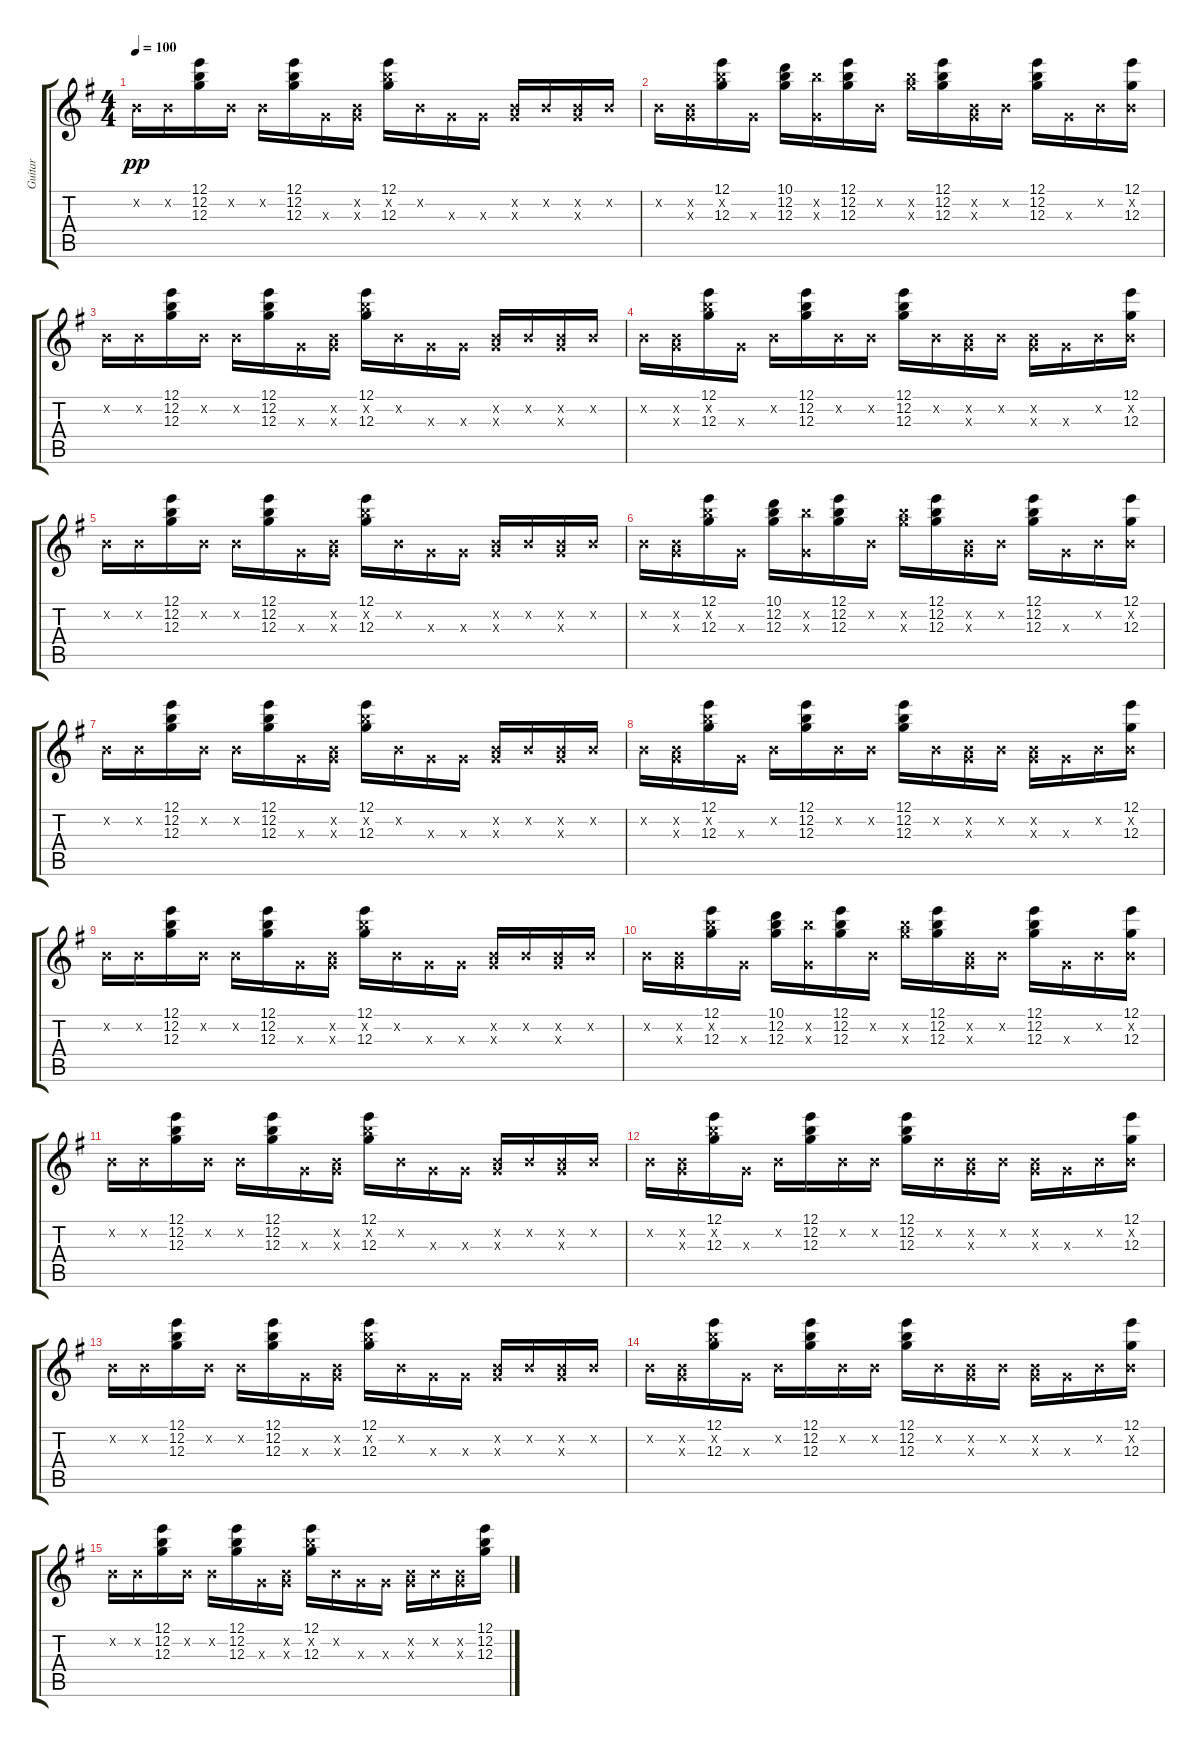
\track ("Guitar" "Guitar") {instrument overdrivenguitar}
\staff {score tabs}
\tuning (E4 B3 G3 D3 A2 E2) {hide}
\ts (4 4)
\tempo 100
\clef g2
\ks eminor
0.2{x}.16{dy pp} 0.2{x}.16 (12.1 12.2 12.3).16 0.2{x}.16 0.2{x}.16 (12.1 12.2 12.3).16 0.3{x}.16 (0.2{x} 0.3{x}).16 (12.1 12.2{x} 12.3).16 0.2{x}.16 0.3{x}.16 0.3{x}.16 (0.2{x} 0.3{x}).16 0.2{x}.16 (0.2{x} 0.3{x}).16 0.2{x}.16 |
0.2{x}.16 (0.2{x} 0.3{x}).16 (12.1 12.2{x} 12.3).16 0.3{x}.16 (10.1 12.2 12.3).16 (12.2{x} 0.3{x}).16 (12.1 12.2 12.3).16 0.2{x}.16 (12.2{x} 12.3{x}).16 (12.1 12.2 12.3).16 (0.2{x} 0.3{x}).16 0.2{x}.16 (12.1 12.2 12.3).16 0.3{x}.16 0.2{x}.16 (12.1 0.2{x} 12.3).16 |
0.2{x}.16 0.2{x}.16 (12.1 12.2 12.3).16 0.2{x}.16 0.2{x}.16 (12.1 12.2 12.3).16 0.3{x}.16 (0.2{x} 0.3{x}).16 (12.1 12.2{x} 12.3).16 0.2{x}.16 0.3{x}.16 0.3{x}.16 (0.2{x} 0.3{x}).16 0.2{x}.16 (0.2{x} 0.3{x}).16 0.2{x}.16 |
0.2{x}.16 (0.2{x} 0.3{x}).16 (12.1 12.2{x} 12.3).16 0.3{x}.16 0.2{x}.16 (12.1 12.2 12.3).16 0.2{x}.16 0.2{x}.16 (12.1 12.2 12.3).16 0.2{x}.16 (0.2{x} 0.3{x}).16 0.2{x}.16 (0.2{x} 0.3{x}).16 0.3{x}.16 0.2{x}.16 (12.1 0.2{x} 12.3).16 |
0.2{x}.16 0.2{x}.16 (12.1 12.2 12.3).16 0.2{x}.16 0.2{x}.16 (12.1 12.2 12.3).16 0.3{x}.16 (0.2{x} 0.3{x}).16 (12.1 12.2{x} 12.3).16 0.2{x}.16 0.3{x}.16 0.3{x}.16 (0.2{x} 0.3{x}).16 0.2{x}.16 (0.2{x} 0.3{x}).16 0.2{x}.16 |
0.2{x}.16 (0.2{x} 0.3{x}).16 (12.1 12.2{x} 12.3).16 0.3{x}.16 (10.1 12.2 12.3).16 (12.2{x} 0.3{x}).16 (12.1 12.2 12.3).16 0.2{x}.16 (12.2{x} 12.3{x}).16 (12.1 12.2 12.3).16 (0.2{x} 0.3{x}).16 0.2{x}.16 (12.1 12.2 12.3).16 0.3{x}.16 0.2{x}.16 (12.1 0.2{x} 12.3).16 |
0.2{x}.16 0.2{x}.16 (12.1 12.2 12.3).16 0.2{x}.16 0.2{x}.16 (12.1 12.2 12.3).16 0.3{x}.16 (0.2{x} 0.3{x}).16 (12.1 12.2{x} 12.3).16 0.2{x}.16 0.3{x}.16 0.3{x}.16 (0.2{x} 0.3{x}).16 0.2{x}.16 (0.2{x} 0.3{x}).16 0.2{x}.16 |
0.2{x}.16 (0.2{x} 0.3{x}).16 (12.1 12.2{x} 12.3).16 0.3{x}.16 0.2{x}.16 (12.1 12.2 12.3).16 0.2{x}.16 0.2{x}.16 (12.1 12.2 12.3).16 0.2{x}.16 (0.2{x} 0.3{x}).16 0.2{x}.16 (0.2{x} 0.3{x}).16 0.3{x}.16 0.2{x}.16 (12.1 0.2{x} 12.3).16 |
0.2{x}.16 0.2{x}.16 (12.1 12.2 12.3).16 0.2{x}.16 0.2{x}.16 (12.1 12.2 12.3).16 0.3{x}.16 (0.2{x} 0.3{x}).16 (12.1 12.2{x} 12.3).16 0.2{x}.16 0.3{x}.16 0.3{x}.16 (0.2{x} 0.3{x}).16 0.2{x}.16 (0.2{x} 0.3{x}).16 0.2{x}.16 |
0.2{x}.16 (0.2{x} 0.3{x}).16 (12.1 12.2{x} 12.3).16 0.3{x}.16 (10.1 12.2 12.3).16 (12.2{x} 0.3{x}).16 (12.1 12.2 12.3).16 0.2{x}.16 (12.2{x} 12.3{x}).16 (12.1 12.2 12.3).16 (0.2{x} 0.3{x}).16 0.2{x}.16 (12.1 12.2 12.3).16 0.3{x}.16 0.2{x}.16 (12.1 0.2{x} 12.3).16 |
0.2{x}.16 0.2{x}.16 (12.1 12.2 12.3).16 0.2{x}.16 0.2{x}.16 (12.1 12.2 12.3).16 0.3{x}.16 (0.2{x} 0.3{x}).16 (12.1 12.2{x} 12.3).16 0.2{x}.16 0.3{x}.16 0.3{x}.16 (0.2{x} 0.3{x}).16 0.2{x}.16 (0.2{x} 0.3{x}).16 0.2{x}.16 |
0.2{x}.16 (0.2{x} 0.3{x}).16 (12.1 12.2{x} 12.3).16 0.3{x}.16 0.2{x}.16 (12.1 12.2 12.3).16 0.2{x}.16 0.2{x}.16 (12.1 12.2 12.3).16 0.2{x}.16 (0.2{x} 0.3{x}).16 0.2{x}.16 (0.2{x} 0.3{x}).16 0.3{x}.16 0.2{x}.16 (12.1 0.2{x} 12.3).16 |
0.2{x}.16 0.2{x}.16 (12.1 12.2 12.3).16 0.2{x}.16 0.2{x}.16 (12.1 12.2 12.3).16 0.3{x}.16 (0.2{x} 0.3{x}).16 (12.1 12.2{x} 12.3).16 0.2{x}.16 0.3{x}.16 0.3{x}.16 (0.2{x} 0.3{x}).16 0.2{x}.16 (0.2{x} 0.3{x}).16 0.2{x}.16 |
0.2{x}.16 (0.2{x} 0.3{x}).16 (12.1 12.2{x} 12.3).16 0.3{x}.16 0.2{x}.16 (12.1 12.2 12.3).16 0.2{x}.16 0.2{x}.16 (12.1 12.2 12.3).16 0.2{x}.16 (0.2{x} 0.3{x}).16 0.2{x}.16 (0.2{x} 0.3{x}).16 0.3{x}.16 0.2{x}.16 (12.1 0.2{x} 12.3).16 |
0.2{x}.16 0.2{x}.16 (12.1 12.2 12.3).16 0.2{x}.16 0.2{x}.16 (12.1 12.2 12.3).16 0.3{x}.16 (0.2{x} 0.3{x}).16 (12.1 12.2{x} 12.3).16 0.2{x}.16 0.3{x}.16 0.3{x}.16 (0.2{x} 0.3{x}).16 0.2{x}.16 (0.2{x} 0.3{x}).16 (12.1 12.2 12.3).16
